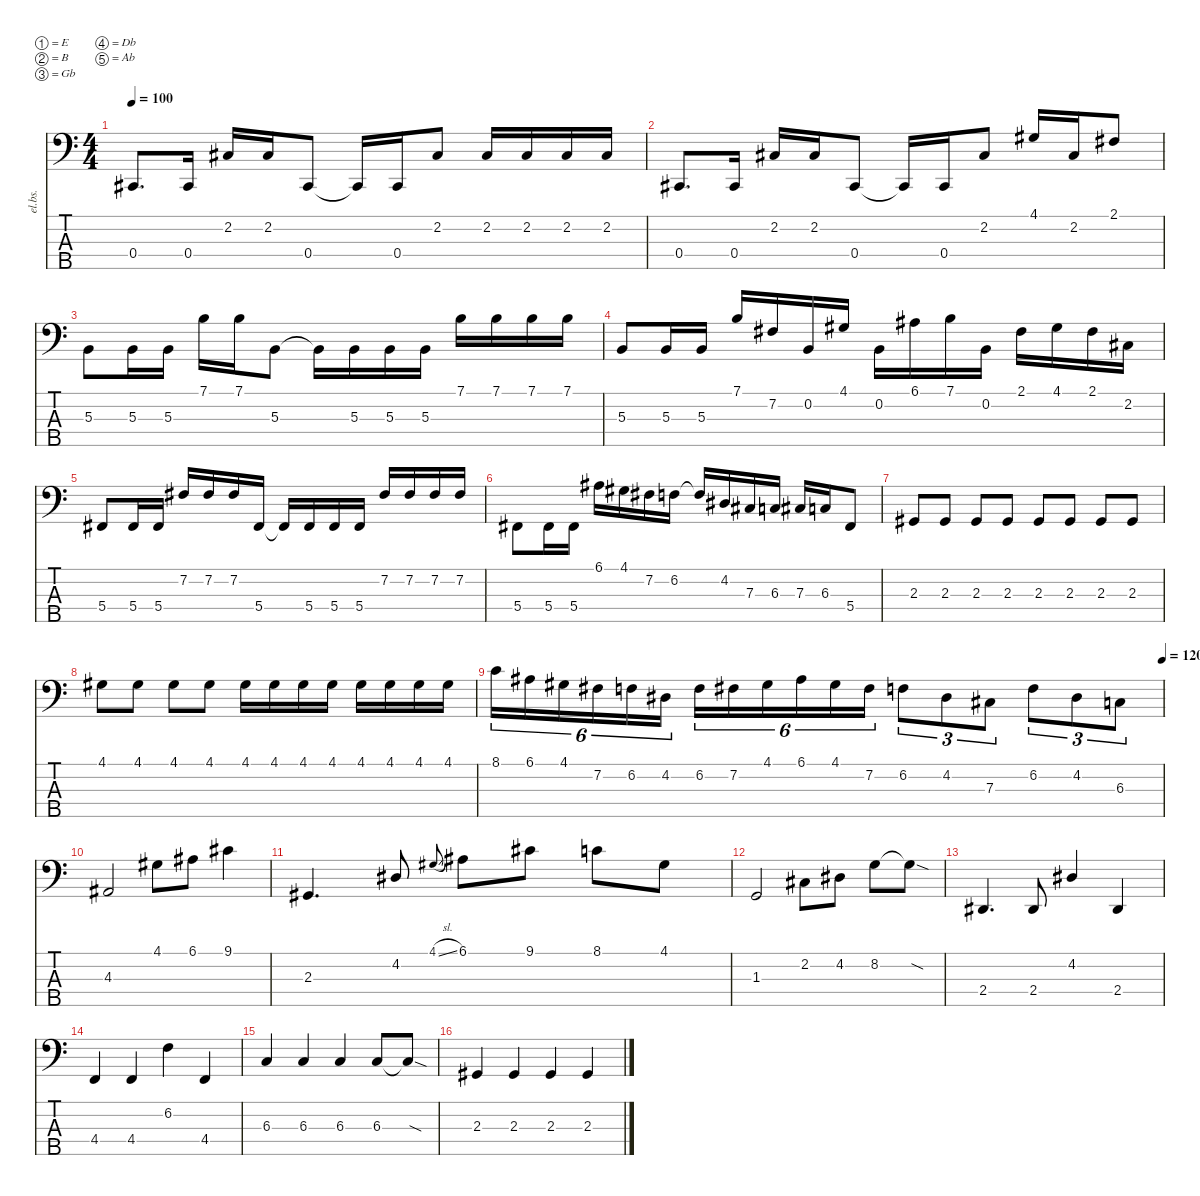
\defaultSystemsLayout 4
\hideDynamics
\bracketExtendMode nobrackets
\otherSystemsTrackNameOrientation horizontal
\track ("D. Briggs Bass" "el.bs.") {instrument electricbassfinger}
\staff {score tabs}
\tuning (E2 B1 Gb1 Db1 Ab0)
\ts (4 4)
\tempo 100
\clef f4
\ks c
0.4{acc #}.8{d dy f beam Up} 0.4{acc #}.16{beam Up} 2.2{acc #}.16{beam Up} 2.2{acc #}.16{beam Up} 0.4{acc #}.8{beam Up} 0.4{t acc #}.16{beam Up} 0.4{acc #}.16{beam Up} 2.2{acc #}.8{beam Up} 2.2{acc #}.16{beam Up} 2.2{acc #}.16{beam Up} 2.2{acc #}.16{beam Up} 2.2{acc #}.16{beam Up} |
0.4{acc #}.8{d beam Up} 0.4{acc #}.16{beam Up} 2.2{acc #}.16{beam Up} 2.2{acc #}.16{beam Up} 0.4{acc #}.8{beam Up} 0.4{t acc #}.16{beam Up} 0.4{acc #}.16{beam Up} 2.2{acc #}.8{beam Up} 4.1{acc #}.16{beam Up} 2.2{acc #}.16{beam Up} 2.1{acc #}.8{beam Up} |
5.3.8{beam Down} 5.3.16{beam Down} 5.3.16{beam Down} 7.1.16{beam Down} 7.1.16{beam Down} 5.3.8{beam Down} 5.3{t}.16{beam Down} 5.3.16{beam Down} 5.3.16{beam Down} 5.3.16{beam Down} 7.1.16{beam Down} 7.1.16{beam Down} 7.1.16{beam Down} 7.1.16{beam Down} |
5.3.8{beam Up} 5.3.16{beam Up} 5.3.16{beam Up} 7.1.16{beam Up} 7.2{acc #}.16{beam Up} 0.2.16{beam Up} 4.1{acc #}.16{beam Up} 0.2.16{beam Down} 6.1{acc #}.16{beam Down} 7.1.16{beam Down} 0.2.16{beam Down} 2.1{acc #}.16{beam Down} 4.1{acc #}.16{beam Down} 2.1{acc #}.16{beam Down} 2.2{acc #}.16{beam Down} |
5.4{acc #}.8{beam Up} 5.4{acc #}.16{beam Up} 5.4{acc #}.16{beam Up} 7.2{acc #}.16{beam Up} 7.2{acc #}.16{beam Up} 7.2{acc #}.16{beam Up} 5.4{acc #}.16{beam Up} 5.4{t acc #}.16{beam Up} 5.4{acc #}.16{beam Up} 5.4{acc #}.16{beam Up} 5.4{acc #}.16{beam Up} 7.2{acc #}.16{beam Up} 7.2{acc #}.16{beam Up} 7.2{acc #}.16{beam Up} 7.2{acc #}.16{beam Up} |
5.4{acc #}.8{beam Down} 5.4{acc #}.16{beam Down} 5.4{acc #}.16{beam Down} 6.1{acc #}.16{beam Down} 4.1{acc #}.16{beam Down} 7.2{acc #}.16{beam Down} 6.2.16{beam Down} 6.2{t}.16{beam Up} 4.2{acc #}.16{beam Up} 7.3{acc #}.16{beam Up} 6.3.16{beam Up} 7.3{acc #}.16{beam Up} 6.3.16{beam Up} 5.4{acc #}.8{beam Up} |
2.3{acc #}.8{beam Up} 2.3{acc #}.8{beam Up} 2.3{acc #}.8{beam Up} 2.3{acc #}.8{beam Up} 2.3{acc #}.8{beam Up} 2.3{acc #}.8{beam Up} 2.3{acc #}.8{beam Up} 2.3{acc #}.8{beam Up} |
4.1{acc #}.8{beam Down} 4.1{acc #}.8{beam Down} 4.1{acc #}.8{beam Down} 4.1{acc #}.8{beam Down} 4.1{acc #}.16{beam Down} 4.1{acc #}.16{beam Down} 4.1{acc #}.16{beam Down} 4.1{acc #}.16{beam Down} 4.1{acc #}.16{beam Down} 4.1{acc #}.16{beam Down} 4.1{acc #}.16{beam Down} 4.1{acc #}.16{beam Down} |
\tempo (120 1)
8.1.16{tu (6 4) beam Down} 6.1{acc #}.16{tu (6 4) beam Down} 4.1{acc #}.16{tu (6 4) beam Down} 7.2{acc #}.16{tu (6 4) beam Down} 6.2.16{tu (6 4) beam Down} 4.2{acc #}.16{tu (6 4) beam Down} 6.2.16{tu (6 4) beam Down} 7.2{acc #}.16{tu (6 4) beam Down} 4.1{acc #}.16{tu (6 4) beam Down} 6.1{acc #}.16{tu (6 4) beam Down} 4.1{acc #}.16{tu (6 4) beam Down} 7.2{acc #}.16{tu (6 4) beam Down} 6.2.8{tu (3 2) beam Down} 4.2{acc #}.8{tu (3 2) beam Down} 7.3{acc #}.8{tu (3 2) beam Down} 6.2.8{tu (3 2) beam Down} 4.2{acc #}.8{tu (3 2) beam Down} 6.3.8{tu (3 2) beam Down} |
4.3{acc #}.2{beam Up} 4.1{acc #}.8{beam Down} 6.1{acc #}.8{beam Down} 9.1{acc #}.4{beam Down} |
2.3{acc #}.4{d beam Up} 4.2{acc #}.8{beam Up} 4.1{sl acc #}.8{gr onbeat dy mf beam Up} 6.1{acc #}.8{dy f beam Down} 9.1{acc #}.8{beam Down} 8.1.8{beam Down} 4.1{acc #}.8{beam Down} |
1.3.2{beam Up} 2.2{acc #}.8{beam Down} 4.2{acc #}.8{beam Down} 8.2.8{beam Down} 8.2{sod t}.8{beam Down} |
2.4{acc #}.4{d beam Up} 2.4{acc #}.8{beam Up} 4.2{acc #}.4{beam Up} 2.4{acc #}.4{beam Up} |
4.4.4{beam Up} 4.4.4{beam Up} 6.2.4{beam Down} 4.4.4{beam Up} |
6.3.4{beam Up} 6.3.4{beam Up} 6.3.4{beam Up} 6.3.8{beam Up} 6.3{sod t}.8{beam Up} |
2.3{acc #}.4{beam Up} 2.3{acc #}.4{beam Up} 2.3{acc #}.4{beam Up} 2.3{sl acc #}.4{beam Up}
